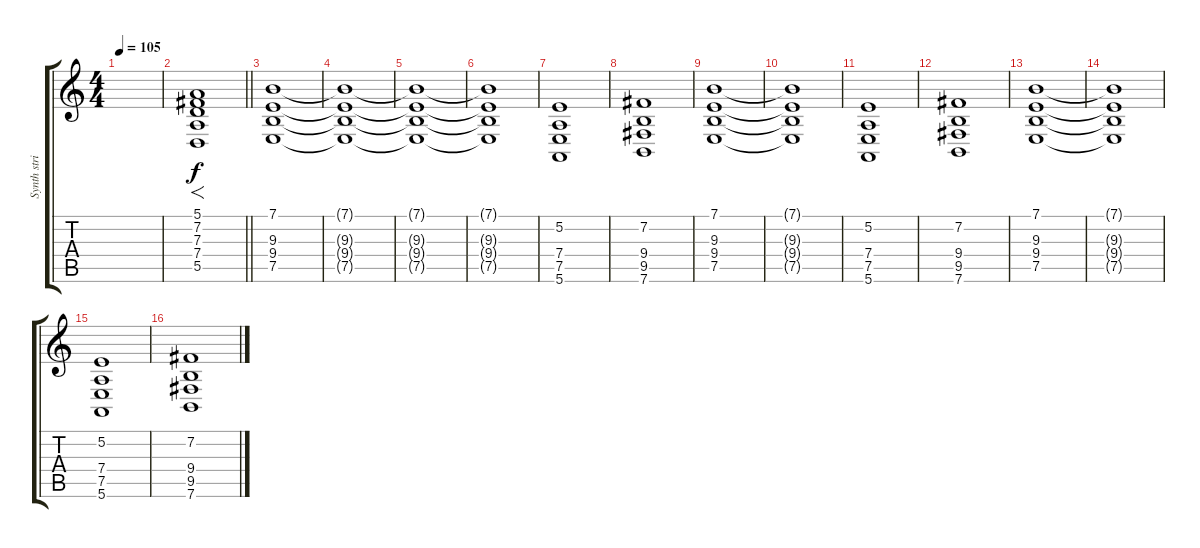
\track ("Synth strings" "Synth stri") {instrument stringensemble1}
\staff {score tabs}
\tuning (E4 B3 G3 D3 A2 E2) {hide}
\ts (4 4)
\tempo 105
\clef g2
\ks c
|
\barLineRight lightlight
(5.1 7.2 7.3 7.4 5.5).1{f} |
(7.1 9.3 9.4 7.5).1{volume 7 instrument stringensemble1} |
(7.1{t} 9.3{t} 9.4{t} 7.5{t}).1 |
(7.1{t} 9.3{t} 9.4{t} 7.5{t}).1 |
(7.1{t} 9.3{t} 9.4{t} 7.5{t}).1 |
(5.2 7.4 7.5 5.6).1 |
(7.2 9.4 9.5 7.6).1 |
(7.1 9.3 9.4 7.5).1 |
(7.1{t} 9.3{t} 9.4{t} 7.5{t}).1 |
(5.2 7.4 7.5 5.6).1 |
(7.2 9.4 9.5 7.6).1 |
(7.1 9.3 9.4 7.5).1 |
(7.1{t} 9.3{t} 9.4{t} 7.5{t}).1 |
(5.2 7.4 7.5 5.6).1 |
(7.2 9.4 9.5 7.6).1
